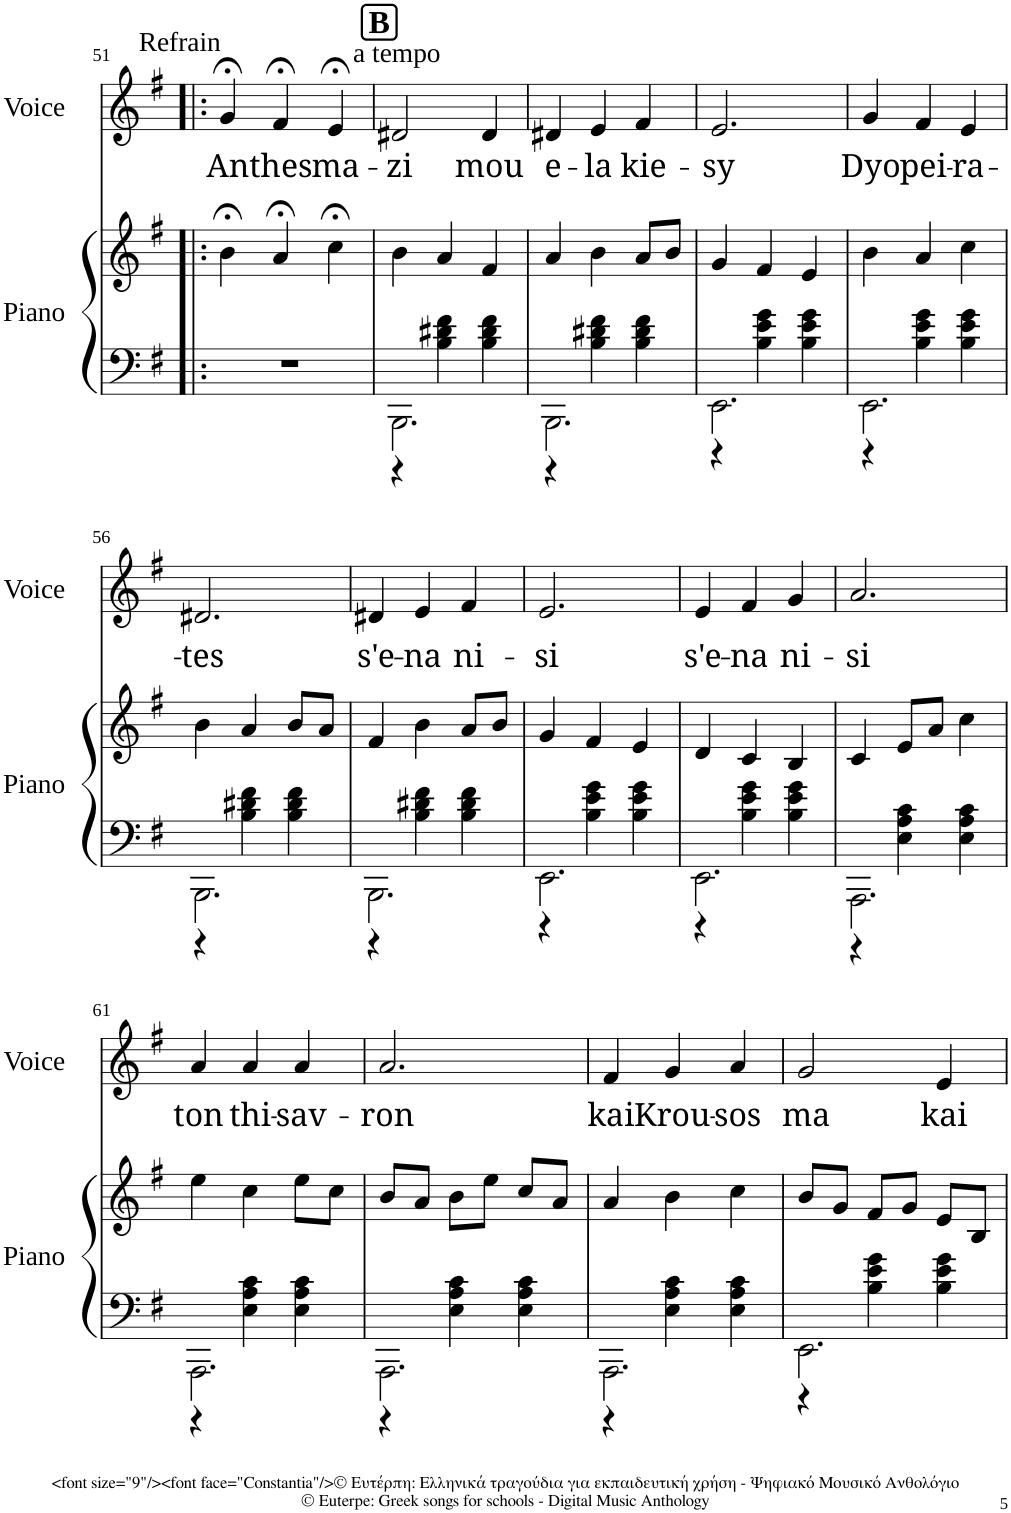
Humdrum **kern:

**kern	**kern	**kern	**text
*part2	*part2	*part1	*part1
*staff3	*staff2	*staff1	*staff1
*I"Piano	*	*I"Voice	*
*I'Piano	*	*I'Voice	*
!!LO:PB:g=z
*clefF4	*clefG2	*clefG2	*
*k[f#]	*k[f#]	*k[f#]	*
*M3/4	*M3/4	*M3/4	*
=51!|:	=51!|:	=51!|:	=51!|:
!	!	!LO:TX:a:t=Refrain	!
!	!	!	!LO:LY:b
2.r	4b;<\	4g;</	An
!	!	!	!LO:LY:b
.	4a;</	4f#;</	thes
!	!	!	!LO:LY:b
.	4cc;<\	4e;</	ma-
!!LO:REH:place=s1:a:B:cj:fs=14:t=B
=52	=52	=52	=52
*^	*	*	*
!	!	!	!LO:TX:a:t=a tempo	!
!	!	!	!	!LO:LY:b
2.BBB\	4r	4b\	2d#X/	-zi
.	4B\ 4d#X\ 4f#\	4a/	.	.
!	!	!	!	!LO:LY:b
.	4B\ 4d#\ 4f#\	4f#/	4d#/	mou
=53	=53	=53	=53	=53
!	!	!	!	!LO:LY:b
2.BBB\	4r	4a/	4d#X/	e-
!	!	!	!	!LO:LY:b
.	4B\ 4d#X\ 4f#\	4b\	4e/	-la
!	!	!	!	!LO:LY:b
.	4B\ 4d#\ 4f#\	8a/L	4f#/	kie-
.	.	8b/J	.	.
=54	=54	=54	=54	=54
!	!	!	!	!LO:LY:b
2.EE\	4r	4g/	2.e/	-sy
.	4B\ 4e\ 4g\	4f#/	.	.
.	4B\ 4e\ 4g\	4e/	.	.
=55	=55	=55	=55	=55
!	!	!	!	!LO:LY:b
2.EE\	4r	4b\	4g/	Dyo
!	!	!	!	!LO:LY:b
.	4B\ 4e\ 4g\	4a/	4f#/	pei-
!	!	!	!	!LO:LY:b
.	4B\ 4e\ 4g\	4cc\	4e/	-ra-
!!LO:LB:g=z
=56	=56	=56	=56	=56
!	!	!	!	!LO:LY:b
2.BBB\	4r	4b\	2.d#X/	-tes
.	4B\ 4d#X\ 4f#\	4a/	.	.
.	4B\ 4d#\ 4f#\	8b/L	.	.
.	.	8a/J	.	.
=57	=57	=57	=57	=57
!	!	!	!	!LO:LY:b
2.BBB\	4r	4f#/	4d#X/	s'e-
!	!	!	!	!LO:LY:b
.	4B\ 4d#X\ 4f#\	4b\	4e/	-na
!	!	!	!	!LO:LY:b
.	4B\ 4d#\ 4f#\	8a/L	4f#/	ni-
.	.	8b/J	.	.
=58	=58	=58	=58	=58
!	!	!	!	!LO:LY:b
2.EE\	4r	4g/	2.e/	-si
.	4B\ 4e\ 4g\	4f#/	.	.
.	4B\ 4e\ 4g\	4e/	.	.
=59	=59	=59	=59	=59
!	!	!	!	!LO:LY:b
2.EE\	4r	4d/	4e/	s'e-
!	!	!	!	!LO:LY:b
.	4B\ 4e\ 4g\	4c/	4f#/	-na
!	!	!	!	!LO:LY:b
.	4B\ 4e\ 4g\	4B/	4g/	ni-
=60	=60	=60	=60	=60
!	!	!	!	!LO:LY:b
2.AAA\	4r	4c/	2.a/	-si
.	4E\ 4A\ 4c\	8e/L	.	.
.	.	8a/J	.	.
.	4E\ 4A\ 4c\	4cc\	.	.
!!LO:LB:g=z
=61	=61	=61	=61	=61
!	!	!	!	!LO:LY:b
2.AAA\	4r	4ee\	4a/	ton
!	!	!	!	!LO:LY:b
.	4E\ 4A\ 4c\	4cc\	4a/	thi-
!	!	!	!	!LO:LY:b
.	4E\ 4A\ 4c\	8ee\L	4a/	-sav-
.	.	8cc\J	.	.
=62	=62	=62	=62	=62
!	!	!	!	!LO:LY:b
2.AAA\	4r	8b/L	2.a/	-ron
.	.	8a/J	.	.
.	4E\ 4A\ 4c\	8b\L	.	.
.	.	8ee\J	.	.
.	4E\ 4A\ 4c\	8cc/L	.	.
.	.	8a/J	.	.
=63	=63	=63	=63	=63
!	!	!	!	!LO:LY:b
2.AAA\	4r	4a/	4f#/	kai
!	!	!	!	!LO:LY:b
.	4E\ 4A\ 4c\	4b\	4g/	Krou-
!	!	!	!	!LO:LY:b
.	4E\ 4A\ 4c\	4cc\	4a/	-sos
=64	=64	=64	=64	=64
!	!	!	!	!LO:LY:b
2.EE\	4r	8b/L	2g/	ma
.	.	8g/J	.	.
.	4B\ 4e\ 4g\	8f#/L	.	.
.	.	8g/J	.	.
!	!	!	!	!LO:LY:b
.	4B\ 4e\ 4g\	8e/L	4e/	kai
.	.	8B/J	.	.
*v	*v	*	*	*
=	=	=	=
*-	*-	*-	*-
